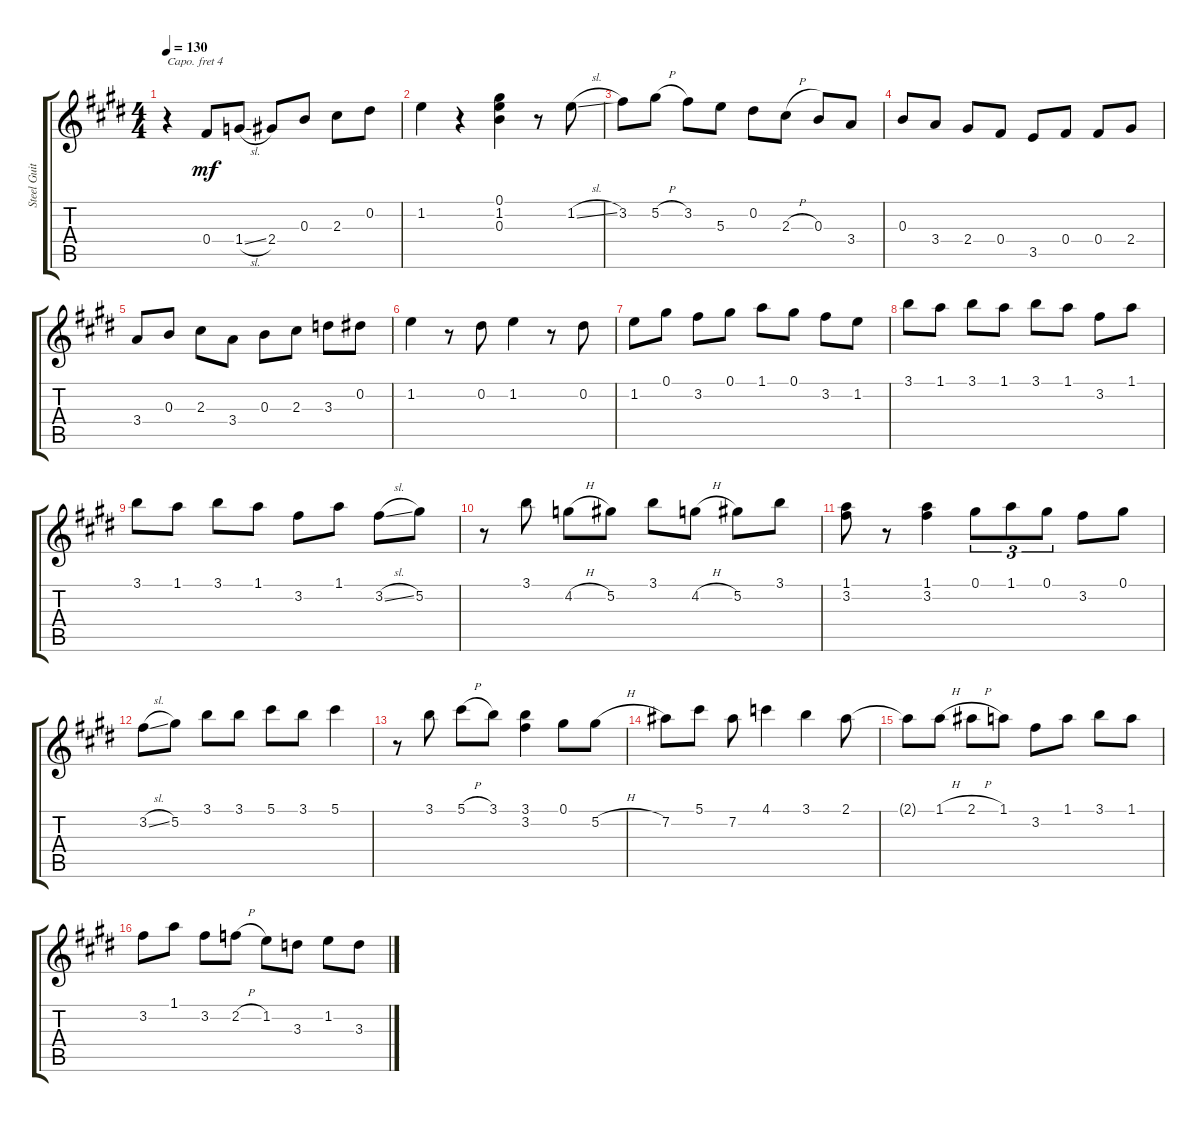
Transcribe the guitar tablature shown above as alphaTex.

\track ("Steel Guitar" "Steel Guit") {instrument acousticguitarsteel}
\staff {score tabs}
\capo 4
\tuning (E4 B3 G3 D3 A2 E2) {hide}
\ts (4 4)
\tempo 130
\clef g2
\ks e
r.4{dy mf instrument acousticguitarsteel} 0.4.8 1.4{sl}.8 2.4.8 0.3.8 2.3.8 0.2.8 |
1.2.4 r.4 (0.1 1.2 0.3).4 r.8 1.2{sl}.8 |
3.2.8 5.2{h}.8 3.2.8 5.3.8 0.2.8 2.3{h}.8 0.3.8 3.4.8 |
0.3.8 3.4.8 2.4.8 0.4.8 3.5.8 0.4.8 0.4.8 2.4.8 |
3.4.8 0.3.8 2.3.8 3.4.8 0.3.8 2.3.8 3.3.8 0.2.8 |
1.2.4 r.8 0.2.8 1.2.4 r.8 0.2.8 |
1.2.8 0.1.8 3.2.8 0.1.8 1.1.8 0.1.8 3.2.8 1.2.8 |
3.1.8 1.1.8 3.1.8 1.1.8 3.1.8 1.1.8 3.2.8 1.1.8 |
3.1.8 1.1.8 3.1.8 1.1.8 3.2.8 1.1.8 3.2{sl}.8 5.2.8 |
r.8 3.1.8 4.2{h}.8 5.2.8 3.1.8 4.2{h}.8 5.2.8 3.1.8 |
(1.1 3.2).8 r.8 (1.1 3.2).4 0.1.8{tu (3 2)} 1.1.8{tu (3 2)} 0.1.8{tu (3 2)} 3.2.8 0.1.8 |
3.2{sl}.8 5.2.8 3.1.8 3.1.8 5.1.8 3.1.8 5.1.4 |
r.8 3.1.8 5.1{h}.8 3.1.8 (3.1 3.2).4 0.1.8 5.2{h}.8 |
7.2.8 5.1.8 7.2.8 4.1.4 3.1.4 2.1.8 |
2.1{t}.8 1.1{h}.8 2.1{h}.8 1.1.8 3.2.8 1.1.8 3.1.8 1.1.8 |
3.2.8 1.1.8 3.2.8 2.2{h}.8 1.2.8 3.3.8 1.2.8 3.3{sl}.8
